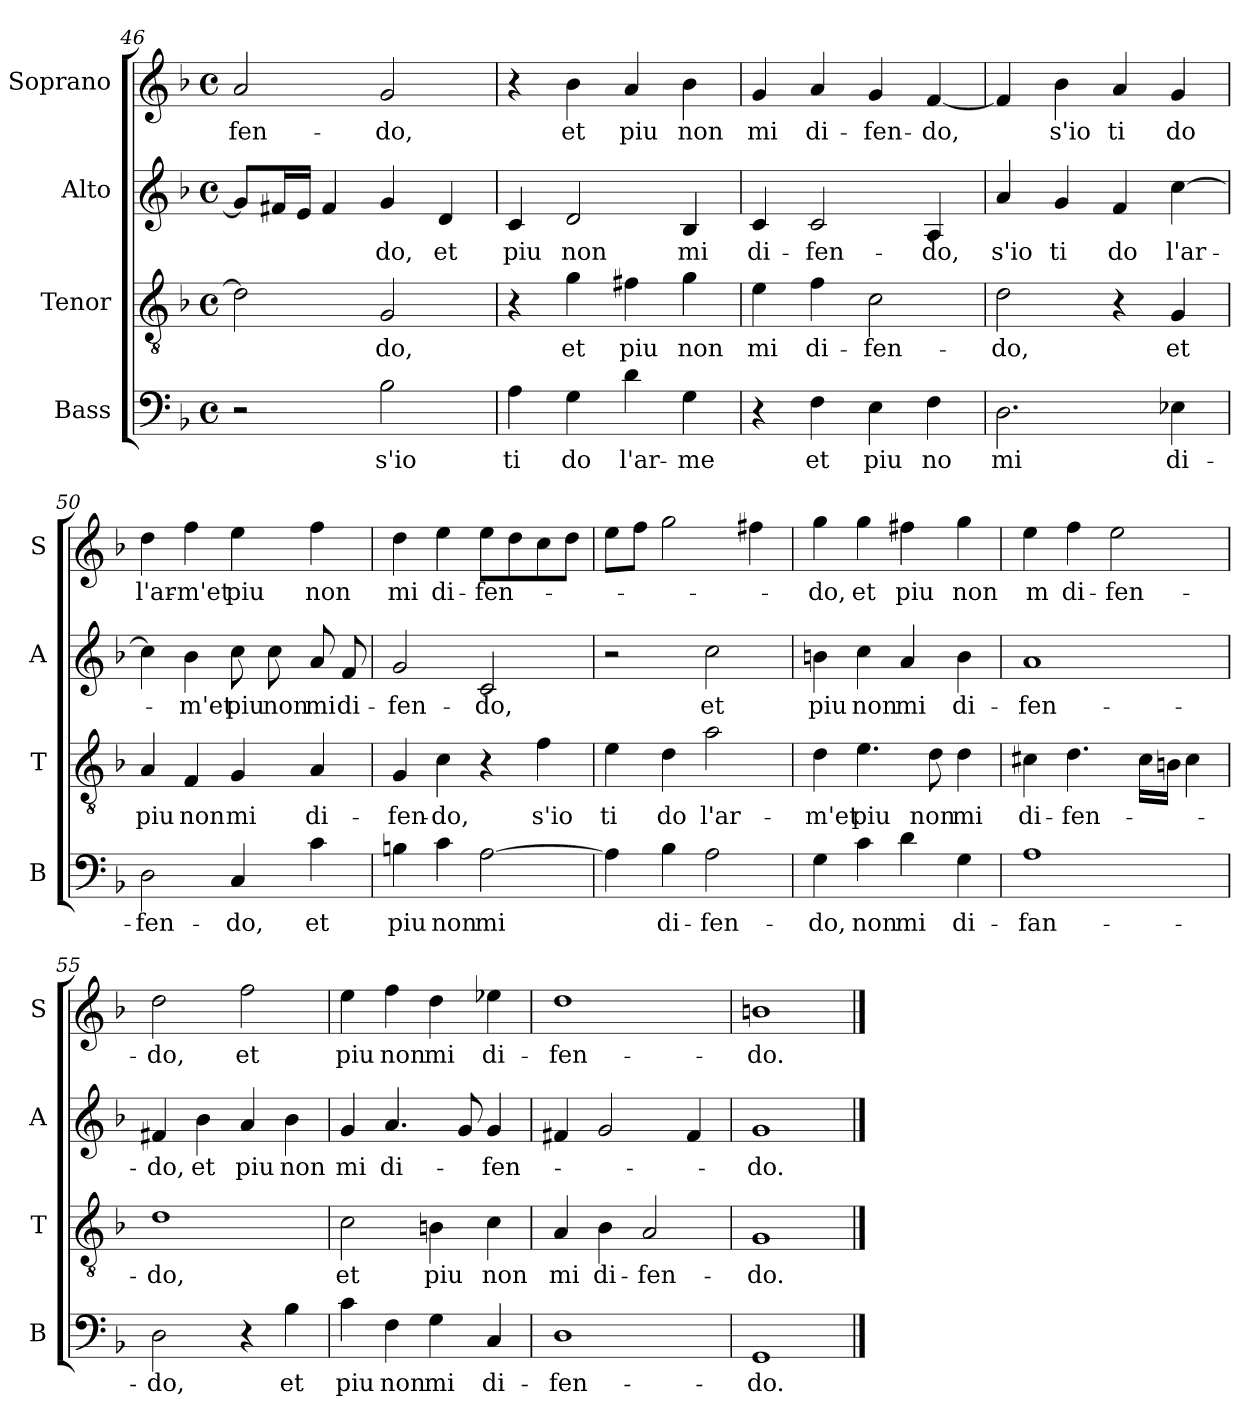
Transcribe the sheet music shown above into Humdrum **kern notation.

**kern	**text	**kern	**text	**kern	**text	**kern	**text
*part4	*part4	*part3	*part3	*part2	*part2	*part1	*part1
*staff4	*staff4	*staff3	*staff3	*staff2	*staff2	*staff1	*staff1
*I"Bass	*	*I"Tenor	*	*I"Alto	*	*I"Soprano	*
*I'B	*	*I'T	*	*I'A	*	*I'S	*
!!LO:PB:g=z
*clefF4	*	*clefGv2	*	*clefG2	*	*clefG2	*
*k[b-]	*	*k[b-]	*	*k[b-]	*	*k[b-]	*
*M4/4	*	*M4/4	*	*M4/4	*	*M4/4	*
*met(c)	*	*met(c)	*	*met(c)	*	*met(c)	*
=46	=46	=46	=46	=46	=46	=46	=46
!	!	!	!	!	!	!	!LO:LY:b
2r	.	2d\]	.	8gL]	.	2a/	-fen-
.	.	.	.	16f#XL	.	.	.
.	.	.	.	16eJJ	.	.	.
.	.	.	.	4f#/	.	.	.
!	!LO:LY:b	!	!LO:LY:b	!	!LO:LY:b	!	!LO:LY:b
2B-\	s'io	2G/	-do,	4g/	-do,	2g/	-do,
!	!	!	!	!	!LO:LY:b	!	!
.	.	.	.	4d/	et	.	.
=47	=47	=47	=47	=47	=47	=47	=47
!	!LO:LY:b	!	!	!	!LO:LY:b	!	!
4A\	ti	4r	.	4c/	piu	4r	.
!	!LO:LY:b	!	!LO:LY:b	!	!LO:LY:b	!	!LO:LY:b
4G\	do	4g\	et	2d/	non	4b-\	et
!	!LO:LY:b	!	!LO:LY:b	!	!	!	!LO:LY:b
4d\	l'ar-	4f#X\	piu	.	.	4a/	piu
!	!LO:LY:b	!	!LO:LY:b	!	!LO:LY:b	!	!LO:LY:b
4G\	-me	4g\	non	4B-/	mi	4b-\	non
=48	=48	=48	=48	=48	=48	=48	=48
!	!	!	!LO:LY:b	!	!LO:LY:b	!	!LO:LY:b
4r	.	4e\	mi	4c/	di-	4g/	mi
!	!LO:LY:b	!	!LO:LY:b	!	!LO:LY:b	!	!LO:LY:b
4F\	et	4f\	di-	2c/	-fen-	4a/	di-
!	!LO:LY:b	!	!LO:LY:b	!	!	!	!LO:LY:b
4E\	piu	2c\	-fen-	.	.	4g/	-fen-
!	!LO:LY:b	!	!	!	!LO:LY:b	!	!LO:LY:b
4F\	no	.	.	4A/	-do,	[4f/	-do,
=49	=49	=49	=49	=49	=49	=49	=49
!	!LO:LY:b	!	!LO:LY:b	!	!LO:LY:b	!	!
2.D\	mi	2d\	-do,	4a/	s'io	4f/]	.
!	!	!	!	!	!LO:LY:b	!	!LO:LY:b
.	.	.	.	4g/	ti	4b-\	s'io
!	!	!	!	!	!LO:LY:b	!	!LO:LY:b
.	.	4r	.	4f/	do	4a/	ti
!	!LO:LY:b	!	!LO:LY:b	!	!LO:LY:b	!	!LO:LY:b
4E-X\	di-	4G/	et	[4cc\	l'ar-	4g/	do
!!LO:LB:g=z
=50	=50	=50	=50	=50	=50	=50	=50
!	!LO:LY:b	!	!LO:LY:b	!	!	!	!LO:LY:b
2D\	-fen-	4A/	piu	4cc\]	.	4dd\	l'ar-
!	!	!	!LO:LY:b	!	!LO:LY:b	!	!LO:LY:b
.	.	4F/	non	4b-\	-m'et	4ff\	-m'et
!	!LO:LY:b	!	!LO:LY:b	!	!LO:LY:b	!	!LO:LY:b
4C/	-do,	4G/	mi	8cc\	piu	4ee\	piu
!	!	!	!	!	!LO:LY:b	!	!
.	.	.	.	8cc\	non	.	.
!	!LO:LY:b	!	!LO:LY:b	!	!LO:LY:b	!	!LO:LY:b
4c\	et	4A/	di-	8a/	mi	4ff\	non
!	!	!	!	!	!LO:LY:b	!	!
.	.	.	.	8f/	di-	.	.
=51	=51	=51	=51	=51	=51	=51	=51
!	!LO:LY:b	!	!LO:LY:b	!	!LO:LY:b	!	!LO:LY:b
4Bn\	piu	4G/	-fen-	2g/	-fen-	4dd\	mi
!	!LO:LY:b	!	!LO:LY:b	!	!	!	!LO:LY:b
4c\	non	4c\	-do,	.	.	4ee\	di-
!	!LO:LY:b	!	!	!	!LO:LY:b	!	!LO:LY:b
[2A\	mi	4r	.	2c/	-do,	8eeL	-fen-
.	.	.	.	.	.	8dd	.
!	!	!	!LO:LY:b	!	!	!	!
.	.	4f\	s'io	.	.	8cc	.
.	.	.	.	.	.	8ddJ	.
=52	=52	=52	=52	=52	=52	=52	=52
!	!	!	!LO:LY:b	!	!	!	!
4A\]	.	4e\	ti	2r	.	8eeL	.
.	.	.	.	.	.	8ffJ	.
!	!LO:LY:b	!	!LO:LY:b	!	!	!	!
4B-\	di-	4d\	do	.	.	2gg\	.
!	!LO:LY:b	!	!LO:LY:b	!	!LO:LY:b	!	!
2A\	-fen-	2a\	l'ar-	2cc\	et	.	.
.	.	.	.	.	.	4ff#X\	.
=53	=53	=53	=53	=53	=53	=53	=53
!	!LO:LY:b	!	!LO:LY:b	!	!LO:LY:b	!	!LO:LY:b
4G\	-do,	4d\	-m'et	4bn\	piu	4gg\	-do,
!	!LO:LY:b	!	!LO:LY:b	!	!LO:LY:b	!	!LO:LY:b
4c\	non	4.e\	piu	4cc\	non	4gg\	et
!	!LO:LY:b	!	!	!	!LO:LY:b	!	!LO:LY:b
4d\	mi	.	.	4a/	mi	4ff#X\	piu
!	!	!	!LO:LY:b	!	!	!	!
.	.	8d\	non	.	.	.	.
!	!LO:LY:b	!	!LO:LY:b	!	!LO:LY:b	!	!LO:LY:b
4G\	di-	4d\	mi	4b\	di-	4gg\	non
!!LO:LB:g=z
=54	=54	=54	=54	=54	=54	=54	=54
!	!LO:LY:b	!	!LO:LY:b	!	!LO:LY:b	!	!LO:LY:b
1A	-fan-	4c#X\	di-	1a	-fen-	4ee\	m
!	!	!	!LO:LY:b	!	!	!	!LO:LY:b
.	.	4.d\	-fen-	.	.	4ff\	di-
!	!	!	!	!	!	!	!LO:LY:b
.	.	.	.	.	.	2ee\	-fen-
.	.	16c#LL	.	.	.	.	.
.	.	16BnJJ	.	.	.	.	.
.	.	4c#\	.	.	.	.	.
=55	=55	=55	=55	=55	=55	=55	=55
!	!LO:LY:b	!	!LO:LY:b	!	!LO:LY:b	!	!LO:LY:b
2D\	-do,	1d	-do,	4f#X/	-do,	2dd\	-do,
!	!	!	!	!	!LO:LY:b	!	!
.	.	.	.	4b-\	et	.	.
!	!	!	!	!	!LO:LY:b	!	!LO:LY:b
4r	.	.	.	4a/	piu	2ff\	et
!	!LO:LY:b	!	!	!	!LO:LY:b	!	!
4B-\	et	.	.	4b-\	non	.	.
=56	=56	=56	=56	=56	=56	=56	=56
!	!LO:LY:b	!	!LO:LY:b	!	!LO:LY:b	!	!LO:LY:b
4c\	piu	2c\	et	4g/	mi	4ee\	piu
!	!LO:LY:b	!	!	!	!LO:LY:b	!	!LO:LY:b
4F\	non	.	.	4.a/	di-	4ff\	non
!	!LO:LY:b	!	!LO:LY:b	!	!	!	!LO:LY:b
4G\	mi	4Bn\	piu	.	.	4dd\	mi
.	.	.	.	8g/	.	.	.
!	!LO:LY:b	!	!LO:LY:b	!	!LO:LY:b	!	!LO:LY:b
4C/	di-	4c\	non	4g/	-fen-	4ee-X\	di-
=57	=57	=57	=57	=57	=57	=57	=57
!	!LO:LY:b	!	!LO:LY:b	!	!	!	!LO:LY:b
1D	-fen-	4A/	mi	4f#X/	.	1dd	-fen-
!	!	!	!LO:LY:b	!	!	!	!
.	.	4B-\	di-	2g/	.	.	.
!	!	!	!LO:LY:b	!	!	!	!
.	.	2A/	-fen-	.	.	.	.
.	.	.	.	4f#/	.	.	.
=58	=58	=58	=58	=58	=58	=58	=58
!	!LO:LY:b	!	!LO:LY:b	!	!LO:LY:b	!	!LO:LY:b
1GG	-do.	1G	-do.	1g	-do.	1bn	-do.
==	==	==	==	==	==	==	==
*-	*-	*-	*-	*-	*-	*-	*-
